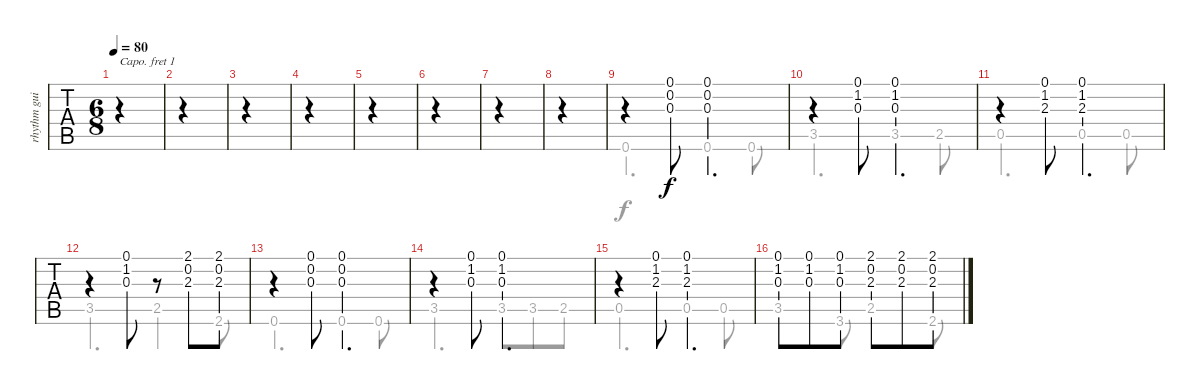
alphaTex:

\track ("rhythm guitar" "rhythm gui") {instrument acousticguitarsteel}
\staff {tabs}
\capo 1
\tuning (E4 B3 G3 D3 A2 E2) {hide}
\voice
\ts (6 8)
\tempo 80
\clef g2
\ks fminor
|
|
|
|
|
|
|
|
r.4 (0.1{st} 0.2{st} 0.3{st}).8 (0.1 0.2 0.3).4{d} |
r.4 (0.1{st} 1.2{st} 0.3{st}).8 (0.1 1.2 0.3).4{d} |
r.4 (0.1{st} 1.2{st} 2.3{st}).8 (0.1 1.2 2.3).4{d} |
r.4 (0.1{st} 1.2{st} 0.3{st}).8 r.8 (2.1{st} 0.2{st} 2.3{st}).8 (2.1{st} 0.2{st} 2.3{st}).8 |
r.4 (0.1{st} 0.2{st} 0.3{st}).8 (0.1 0.2 0.3).4{d} |
r.4 (0.1{st} 1.2{st} 0.3{st}).8 (0.1 1.2 0.3).4{d} |
r.4 (0.1{st} 1.2{st} 2.3{st}).8 (0.1 1.2 2.3).4{d} |
(0.1{st} 1.2{st} 0.3{st}).8 (0.1{st} 1.2{st} 0.3{st}).8 (0.1{st} 1.2{st} 0.3{st}).8 (2.1{st} 0.2{st} 2.3{st}).8 (2.1{st} 0.2{st} 2.3{st}).8 (2.1{st} 0.2{st} 2.3{st}).8
\voice
\clef g2
\ottava regular
\simile none
\ks fminor
|
|
|
|
|
|
|
|
0.6.4{d} 0.6.4 0.6.8 |
3.5.4{d} 3.5.4 2.5.8 |
0.5.4{d} 0.5.4 0.5.8 |
3.5.4{d} 2.5.4 2.6.8 |
0.6.4{d} 0.6.4 0.6.8 |
3.5.4{d} 3.5.8 3.5.8 2.5.8 |
0.5.4{d} 0.5.4 0.5.8 |
3.5.4 3.6.8 2.5.4 2.6.8
